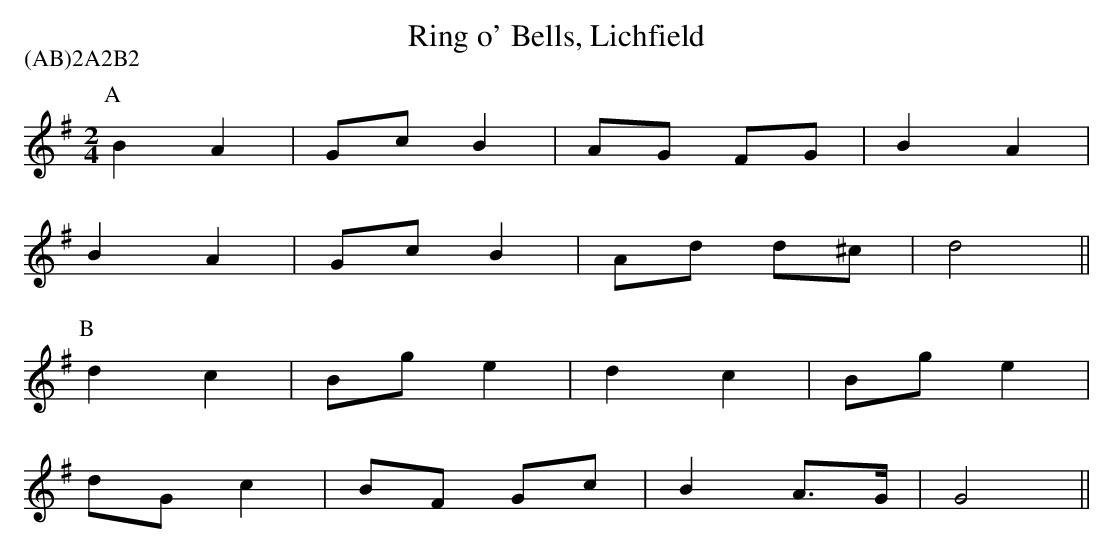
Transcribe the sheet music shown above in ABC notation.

X:1
T:Ring o' Bells, Lichfield
M:2/4
L:1/8
P:(AB)2A2B2
K:G
P:A
B2 A2|Gc B2|AG FG |B2 A2|
B2 A2|Gc B2|Ad d^c|d4   ||
P:B
d2 c2|Bg e2|d2 c2 |Bg e2|
dG c2|BF Gc|B2 A>G|G4   ||
